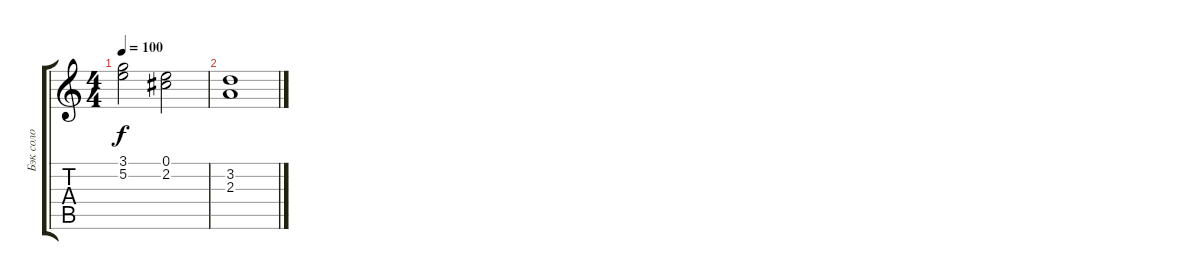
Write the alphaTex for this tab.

\track ("Бэк соло" "Бэк соло") {instrument acousticguitarsteel}
\staff {score tabs}
\tuning (E4 B3 G3 D3 A2 E2) {hide}
\ts (4 4)
\tempo 100
\clef g2
\ks c
(3.1 5.2).2{dy f} (0.1 2.2).2 |
(3.2 2.3).1
